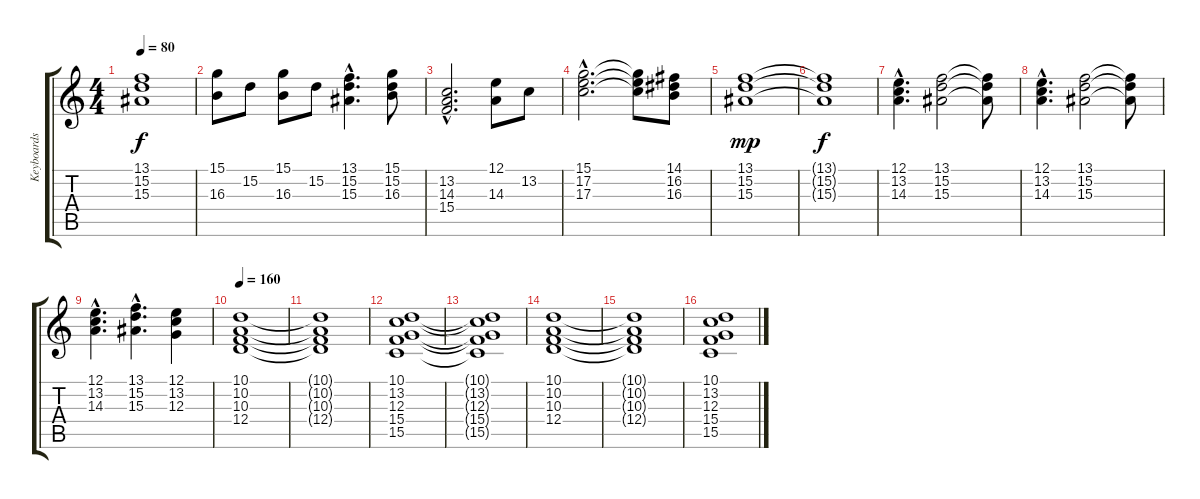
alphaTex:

\track ("Keyboards" "Keyboards") {instrument synthstrings1}
\staff {score tabs}
\tuning (E4 B3 G3 D3 A2 E2) {hide}
\ts (4 4)
\tempo 80
\clef g2
\ks c
(13.1 15.2 15.3).1{dy f} |
(15.1 16.3).8 15.2.8 (15.1 16.3).8 15.2.8 (13.1{hac} 15.2{hac} 15.3{hac}).4{d} (15.1 15.2 16.3).8 |
(13.2{hac} 14.3{hac} 15.4{hac}).2{d} (12.1 14.3).8 13.2.8 |
(15.1{hac} 17.2{hac} 17.3{hac}).2{d} (15.1{t} 17.2{t} 17.3{t}).8 (14.1 16.2 16.3).8 |
(13.1 15.2 15.3).1{dy mp} |
(13.1{t} 15.2{t} 15.3{t}).1{dy f} |
(12.1{hac} 13.2{hac} 14.3{hac}).4{d} (13.1 15.2 15.3).2 (13.1{t} 15.2{t} 15.3{t}).8 |
(12.1{hac} 13.2{hac} 14.3{hac}).4{d} (13.1 15.2 15.3).2 (13.1{t} 15.2{t} 15.3{t}).8 |
(12.1{hac} 13.2{hac} 14.3{hac}).4{d} (13.1{hac} 15.2{hac} 15.3{hac}).4{d} (12.1 13.2 12.3).4 |
\tempo 160
(10.1 10.2 10.3 12.4).1{volume 15 balance 8} |
(10.1{t} 10.2{t} 10.3{t} 12.4{t}).1 |
(10.1 13.2 12.3 15.4 15.5).1 |
(10.1{t} 13.2{t} 12.3{t} 15.4{t} 15.5{t}).1 |
(10.1 10.2 10.3 12.4).1 |
(10.1{t} 10.2{t} 10.3{t} 12.4{t}).1 |
(10.1 13.2 12.3 15.4 15.5).1
